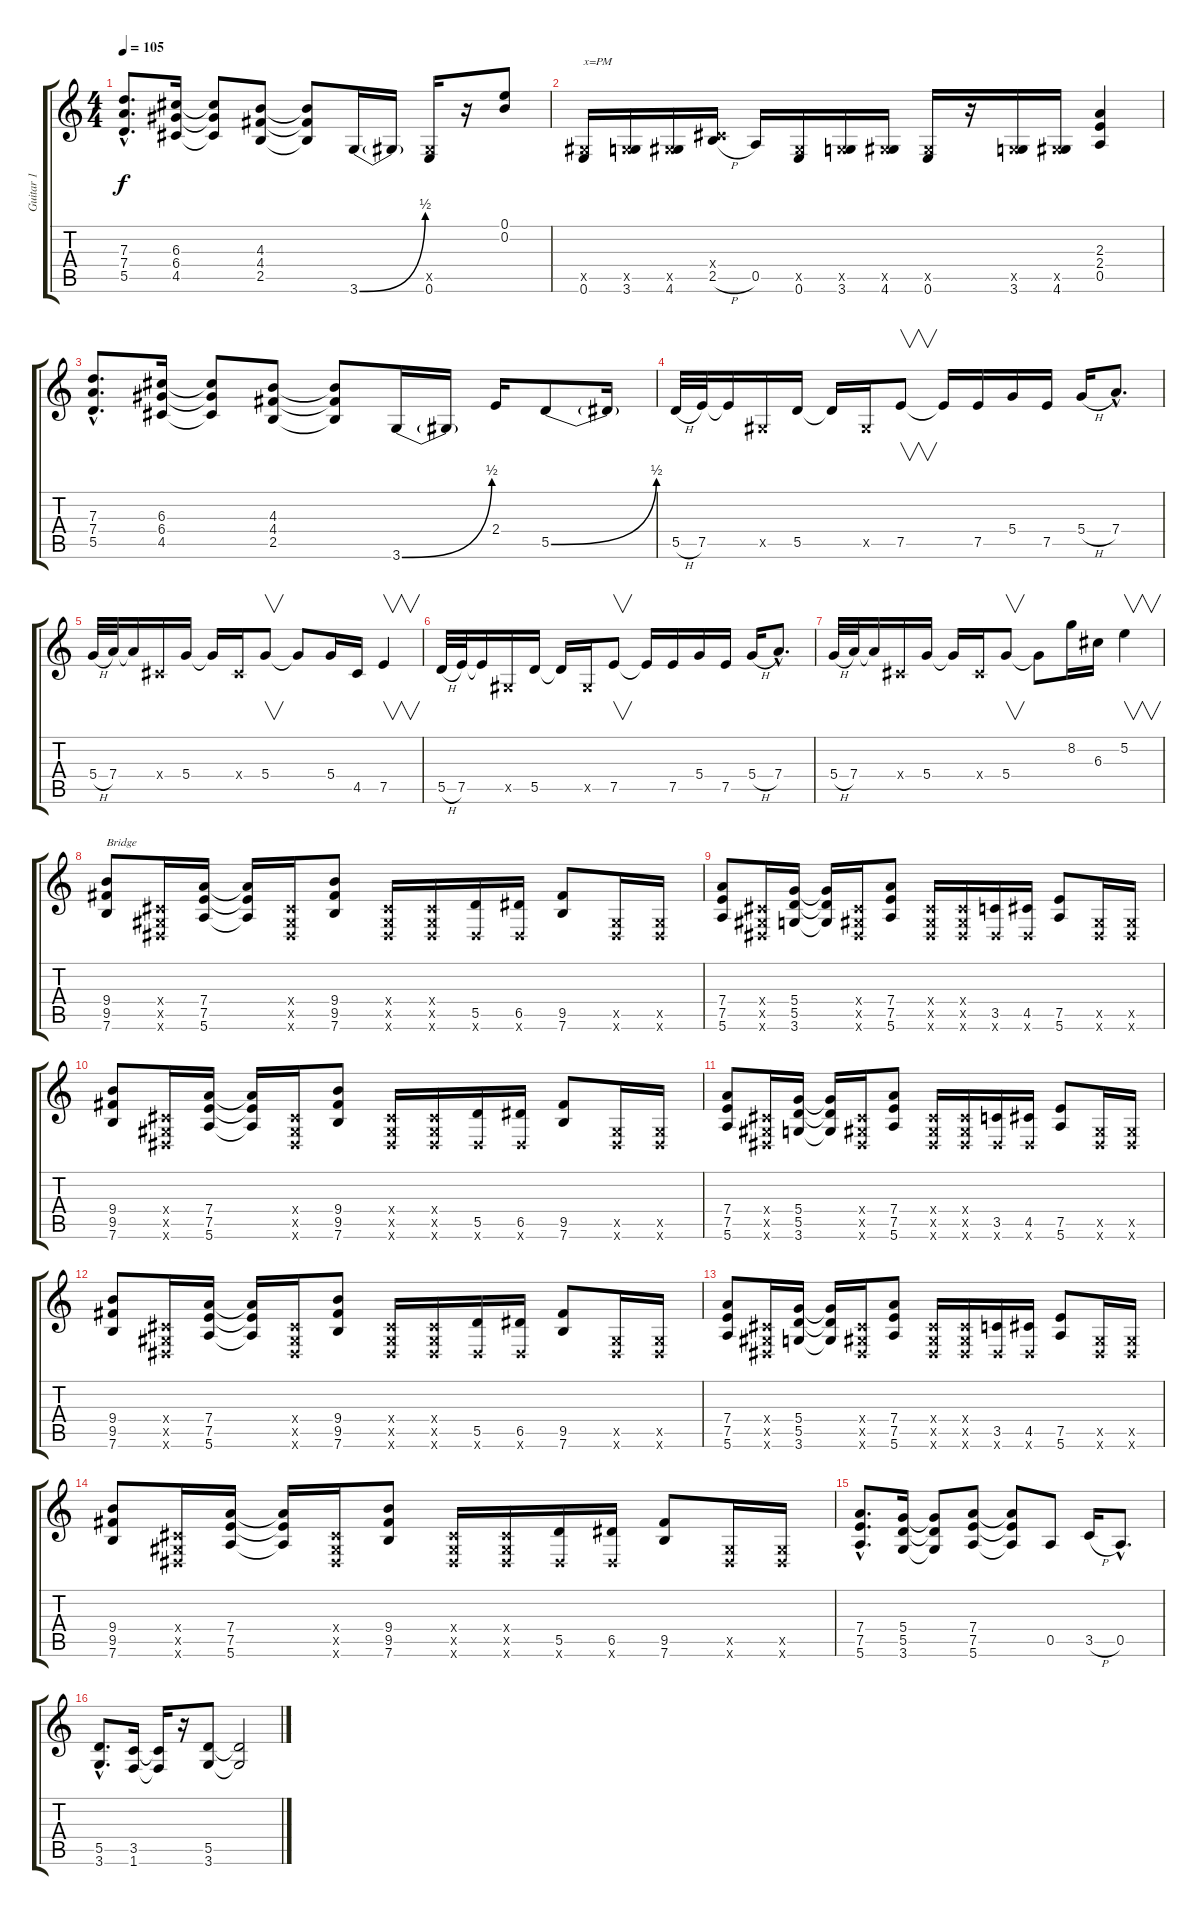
\track ("Guitar 1" "Guitar 1") {instrument overdrivenguitar}
\staff {score tabs}
\tuning (E4 B3 G3 D3 A2 E2) {hide}
\ts (4 4)
\tempo 105
\clef g2
\ks c
(7.3{hac} 7.4{hac} 5.5{hac}).8{d dy f} (6.3 6.4 4.5).16 (6.3{t} 6.4{t} 4.5{t}).8 (4.3 4.4 2.5).8 (4.3{t} 4.4{t} 2.5{t}).8 3.6{be (bend 0 0 60 2)}.16 3.6{t}.16 (-1.5{x} 0.6).16 r.16 (0.1 0.2).8 |
(-1.5{x} 0.6).16{txt "x=PM"} (-1.5{x} 3.6).16 (-1.5{x} 4.6).16 (-1.4{x} 2.5{h}).16 0.5.16 (-1.5{x} 0.6).16 (-1.5{x} 3.6).16 (-1.5{x} 4.6).16 (-1.5{x} 0.6).16 r.16 (-1.5{x} 3.6).16 (-1.5{x} 4.6).16 (2.3 2.4 0.5).4 |
(7.3{hac} 7.4{hac} 5.5{hac}).8{d} (6.3 6.4 4.5).16 (6.3{t} 6.4{t} 4.5{t}).8 (4.3 4.4 2.5).8 (4.3{t} 4.4{t} 2.5{t}).8 3.6{be (bend 0 0 60 2)}.16 3.6{t}.16 2.4.16 5.5{be (bend 0 0 60 2)}.8 5.5{t}.16 |
5.5{h}.32 7.5.32 7.5{t}.16 -1.5{x}.16 5.5.16 5.5{t}.16 -1.5{x}.16 7.5.8{v} 7.5{t}.16 7.5.16 5.4.16 7.5.16 5.4{h}.16 7.4{hac}.8{d} |
5.4{h}.32 7.4.32 7.4{t}.16 -1.4{x}.16 5.4.16 5.4{t}.16 -1.4{x}.16 5.4.8{v} 5.4{t}.8 5.4.16 4.5.16 7.5.4{v} |
5.5{h}.32 7.5.32 7.5{t}.16 -1.5{x}.16 5.5.16 5.5{t}.16 -1.5{x}.16 7.5.8{v} 7.5{t}.16 7.5.16 5.4.16 7.5.16 5.4{h}.16 7.4{hac}.8{d} |
5.4{h}.32 7.4.32 7.4{t}.16 -1.4{x}.16 5.4.16 5.4{t}.16 -1.4{x}.16 5.4.8{v} 5.4{t}.8 8.2.16 6.3.16 5.2.4{v} |
(9.4 9.5 7.6).8{txt "Bridge"} (-1.4{x} -1.5{x} -1.6{x}).16 (7.4 7.5 5.6).16 (7.4{t} 7.5{t} 5.6{t}).16 (-1.4{x} -1.5{x} -1.6{x}).16 (9.4 9.5 7.6).8 (-1.4{x} -1.5{x} -1.6{x}).16 (-1.4{x} -1.5{x} -1.6{x}).16 (5.5 -1.6{x}).16 (6.5 -1.6{x}).16 (9.5 7.6).8 (-1.5{x} -1.6{x}).16 (-1.5{x} -1.6{x}).16 |
(7.4 7.5 5.6).8 (-1.4{x} -1.5{x} -1.6{x}).16 (5.4 5.5 3.6).16 (5.4{t} 5.5{t} 3.6{t}).16 (-1.4{x} -1.5{x} -1.6{x}).16 (7.4 7.5 5.6).8 (-1.4{x} -1.5{x} -1.6{x}).16 (-1.4{x} -1.5{x} -1.6{x}).16 (3.5 -1.6{x}).16 (4.5 -1.6{x}).16 (7.5 5.6).8 (-1.5{x} -1.6{x}).16 (-1.5{x} -1.6{x}).16 |
(9.4 9.5 7.6).8 (-1.4{x} -1.5{x} -1.6{x}).16 (7.4 7.5 5.6).16 (7.4{t} 7.5{t} 5.6{t}).16 (-1.4{x} -1.5{x} -1.6{x}).16 (9.4 9.5 7.6).8 (-1.4{x} -1.5{x} -1.6{x}).16 (-1.4{x} -1.5{x} -1.6{x}).16 (5.5 -1.6{x}).16 (6.5 -1.6{x}).16 (9.5 7.6).8 (-1.5{x} -1.6{x}).16 (-1.5{x} -1.6{x}).16 |
(7.4 7.5 5.6).8 (-1.4{x} -1.5{x} -1.6{x}).16 (5.4 5.5 3.6).16 (5.4{t} 5.5{t} 3.6{t}).16 (-1.4{x} -1.5{x} -1.6{x}).16 (7.4 7.5 5.6).8 (-1.4{x} -1.5{x} -1.6{x}).16 (-1.4{x} -1.5{x} -1.6{x}).16 (3.5 -1.6{x}).16 (4.5 -1.6{x}).16 (7.5 5.6).8 (-1.5{x} -1.6{x}).16 (-1.5{x} -1.6{x}).16 |
(9.4 9.5 7.6).8 (-1.4{x} -1.5{x} -1.6{x}).16 (7.4 7.5 5.6).16 (7.4{t} 7.5{t} 5.6{t}).16 (-1.4{x} -1.5{x} -1.6{x}).16 (9.4 9.5 7.6).8 (-1.4{x} -1.5{x} -1.6{x}).16 (-1.4{x} -1.5{x} -1.6{x}).16 (5.5 -1.6{x}).16 (6.5 -1.6{x}).16 (9.5 7.6).8 (-1.5{x} -1.6{x}).16 (-1.5{x} -1.6{x}).16 |
(7.4 7.5 5.6).8 (-1.4{x} -1.5{x} -1.6{x}).16 (5.4 5.5 3.6).16 (5.4{t} 5.5{t} 3.6{t}).16 (-1.4{x} -1.5{x} -1.6{x}).16 (7.4 7.5 5.6).8 (-1.4{x} -1.5{x} -1.6{x}).16 (-1.4{x} -1.5{x} -1.6{x}).16 (3.5 -1.6{x}).16 (4.5 -1.6{x}).16 (7.5 5.6).8 (-1.5{x} -1.6{x}).16 (-1.5{x} -1.6{x}).16 |
(9.4 9.5 7.6).8 (-1.4{x} -1.5{x} -1.6{x}).16 (7.4 7.5 5.6).16 (7.4{t} 7.5{t} 5.6{t}).16 (-1.4{x} -1.5{x} -1.6{x}).16 (9.4 9.5 7.6).8 (-1.4{x} -1.5{x} -1.6{x}).16 (-1.4{x} -1.5{x} -1.6{x}).16 (5.5 -1.6{x}).16 (6.5 -1.6{x}).16 (9.5 7.6).8 (-1.5{x} -1.6{x}).16 (-1.5{x} -1.6{x}).16 |
(7.4{hac} 7.5{hac} 5.6{hac}).8{d} (5.4 5.5 3.6).16 (5.4{t} 5.5{t} 3.6{t}).8 (7.4 7.5 5.6).8 (7.4{t} 7.5{t} 5.6{t}).8 0.5.8 3.5{h}.16 0.5{hac}.8{d} |
(5.5{hac} 3.6{hac}).8{d} (3.5 1.6).16 (3.5{t} 1.6{t}).16 r.16 (5.5 3.6).8 (5.5{t} 3.6{t}).2
